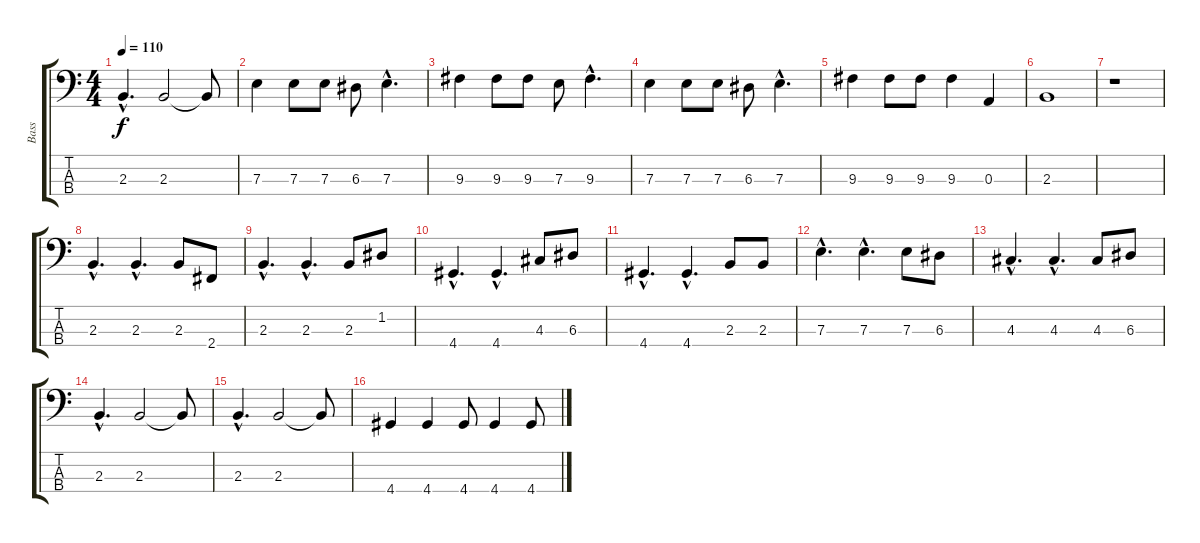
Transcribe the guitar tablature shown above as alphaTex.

\track ("Bass" "Bass") {instrument electricbassfinger}
\staff {score tabs}
\tuning (G2 D2 A1 E1) {hide}
\ts (4 4)
\tempo 110
\clef f4
\ks c
2.3{hac}.4{d dy f} 2.3.2 2.3{t}.8 |
7.3.4 7.3.8 7.3.8 6.3.8 7.3{hac}.4{d} |
9.3.4 9.3.8 9.3.8 7.3.8 9.3{hac}.4{d} |
7.3.4 7.3.8 7.3.8 6.3.8 7.3{hac}.4{d} |
9.3.4 9.3.8 9.3.8 9.3.4 0.3.4 |
2.3.1 |
r.1 |
2.3{hac}.4{d} 2.3{hac}.4{d} 2.3.8 2.4.8 |
2.3{hac}.4{d} 2.3{hac}.4{d} 2.3.8 1.2.8 |
4.4{hac}.4{d} 4.4{hac}.4{d} 4.3.8 6.3.8 |
4.4{hac}.4{d} 4.4{hac}.4{d} 2.3.8 2.3.8 |
7.3{hac}.4{d} 7.3{hac}.4{d} 7.3.8 6.3.8 |
4.3{hac}.4{d} 4.3{hac}.4{d} 4.3.8 6.3.8 |
2.3{hac}.4{d} 2.3.2 2.3{t}.8 |
2.3{hac}.4{d} 2.3.2 2.3{t}.8 |
4.4.4 4.4.4 4.4.8 4.4.4 4.4.8
